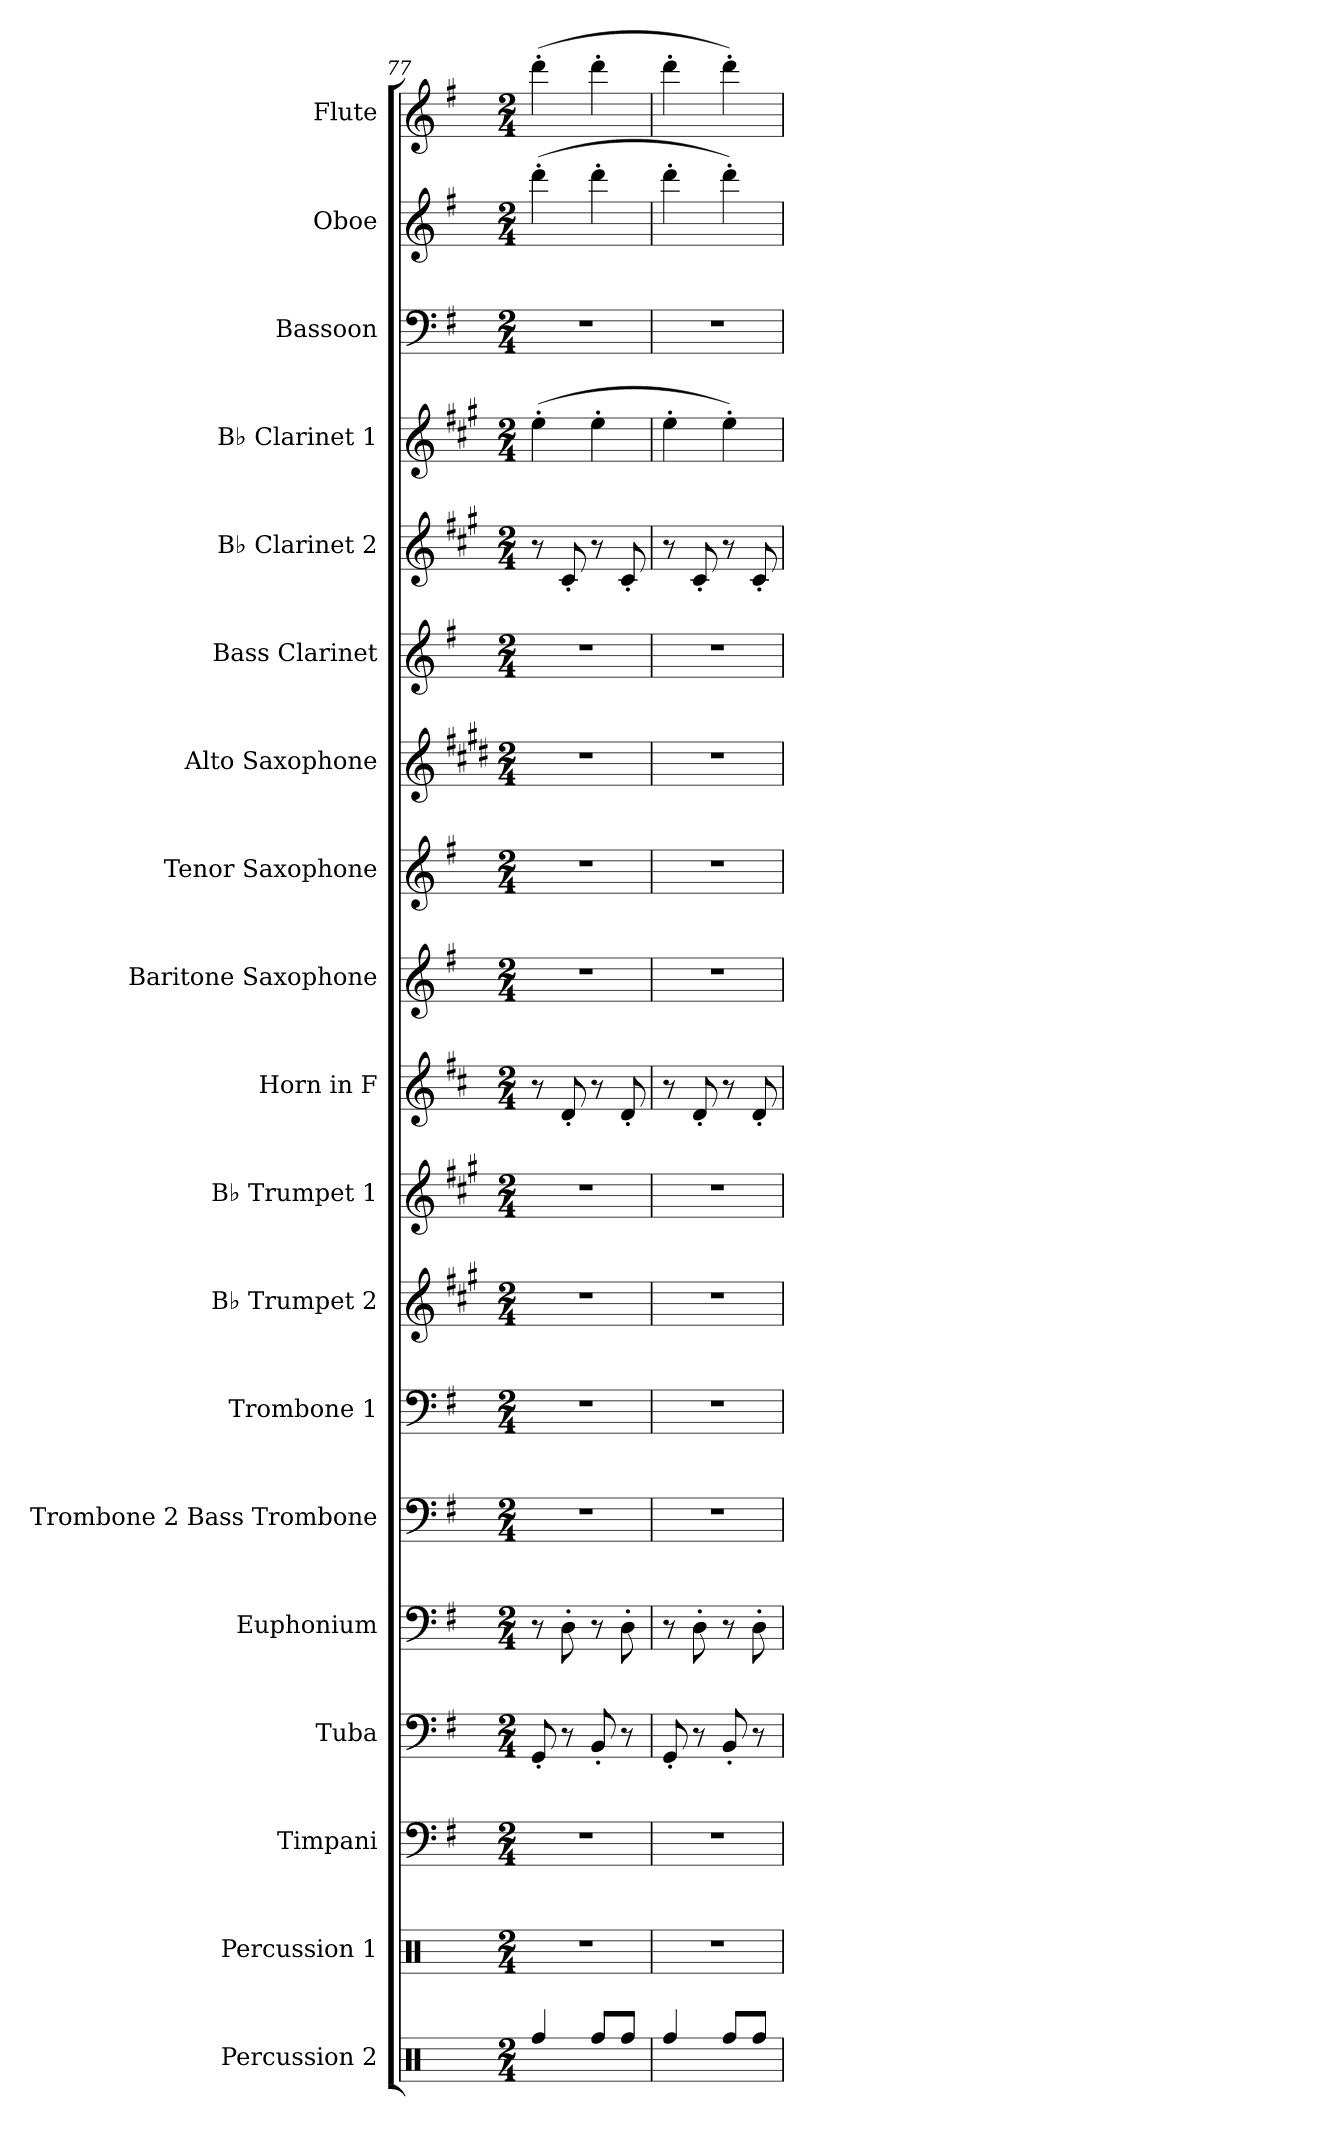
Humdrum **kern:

**kern	**kern	**kern	**kern	**kern	**kern	**kern	**kern	**kern	**kern	**kern	**kern	**kern	**kern	**kern	**kern	**kern	**kern	**kern
*part19	*part18	*part17	*part16	*part15	*part14	*part13	*part12	*part11	*part10	*part9	*part8	*part7	*part6	*part5	*part4	*part3	*part2	*part1
*staff19	*staff18	*staff17	*staff16	*staff15	*staff14	*staff13	*staff12	*staff11	*staff10	*staff9	*staff8	*staff7	*staff6	*staff5	*staff4	*staff3	*staff2	*staff1
*I"Percussion 2	*I"Percussion 1	*I"Timpani	*I"Tuba	*I"Euphonium	*I"Trombone 2 Bass Trombone	*I"Trombone 1	*I"B♭ Trumpet 2	*I"B♭ Trumpet 1	*I"Horn in F	*I"Baritone Saxophone	*I"Tenor Saxophone	*I"Alto Saxophone	*I"Bass Clarinet	*I"B♭ Clarinet 2	*I"B♭ Clarinet 1	*I"Bassoon	*I"Oboe	*I"Flute
*I'Perc. 2	*I'Perc. 1	*I'Timp.	*I'Tba.	*I'Euph.	*I'Tbn. 2 B. Tbn.	*I'Tbn. 1	*I'B♭ Tpt. 2	*I'B♭ Tpt. 1	*	*I'Bar. Sax.	*I'T. Sax.	*I'A. Sax.	*I'B. Cl.	*I'B♭ Cl. 2	*I'B♭ Cl. 1	*I'Bsn.	*I'Ob.	*I'Fl.
*clefX	*clefX	*clefF4	*clefF4	*clefF4	*clefF4	*clefF4	*clefG2	*clefG2	*clefG2	*clefG2	*clefG2	*clefG2	*clefG2	*clefG2	*clefG2	*clefF4	*clefG2	*clefG2
*	*	*	*	*	*	*	*ITrd1c2	*ITrd1c2	*ITrd4c7	*ITrd12c21	*ITrd8c14	*ITrd5c9	*ITrd8c14	*ITrd1c2	*ITrd1c2	*	*	*
*k[]	*k[]	*k[f#]	*k[f#]	*k[f#]	*k[f#]	*k[f#]	*k[f#]	*k[f#]	*k[f#]	*k[f#]	*k[f#]	*k[f#]	*k[f#]	*k[f#]	*k[f#]	*k[f#]	*k[f#]	*k[f#]
*M2/4	*M2/4	*M2/4	*M2/4	*M2/4	*M2/4	*M2/4	*M2/4	*M2/4	*M2/4	*M2/4	*M2/4	*M2/4	*M2/4	*M2/4	*M2/4	*M2/4	*M2/4	*M2/4
=77	=77	=77	=77	=77	=77	=77	=77	=77	=77	=77	=77	=77	=77	=77	=77	=77	=77	=77
4Rff/	2r	2r	8GG'/	8r	2r	2r	2r	2r	8r	2r	2r	2r	2r	8r	(>4dd'\	2r	(>4ddd'\	(>4ddd'\
.	.	.	8r	8D'\	.	.	.	.	8G'/	.	.	.	.	8B'/	.	.	.	.
8Rff/L	.	.	8BB'/	8r	.	.	.	.	8r	.	.	.	.	8r	4dd'\	.	4ddd'\	4ddd'\
8Rff/J	.	.	8r	8D'\	.	.	.	.	8G'/	.	.	.	.	8B'/	.	.	.	.
=78	=78	=78	=78	=78	=78	=78	=78	=78	=78	=78	=78	=78	=78	=78	=78	=78	=78	=78
4Rff/	2r	2r	8GG'/	8r	2r	2r	2r	2r	8r	2r	2r	2r	2r	8r	4dd'\	2r	4ddd'\	4ddd'\
.	.	.	8r	8D'\	.	.	.	.	8G'/	.	.	.	.	8B'/	.	.	.	.
8Rff/L	.	.	8BB'/	8r	.	.	.	.	8r	.	.	.	.	8r	4dd'\)	.	4ddd'\)	4ddd'\)
8Rff/J	.	.	8r	8D'\	.	.	.	.	8G'/	.	.	.	.	8B'/	.	.	.	.
=	=	=	=	=	=	=	=	=	=	=	=	=	=	=	=	=	=	=
*-	*-	*-	*-	*-	*-	*-	*-	*-	*-	*-	*-	*-	*-	*-	*-	*-	*-	*-
